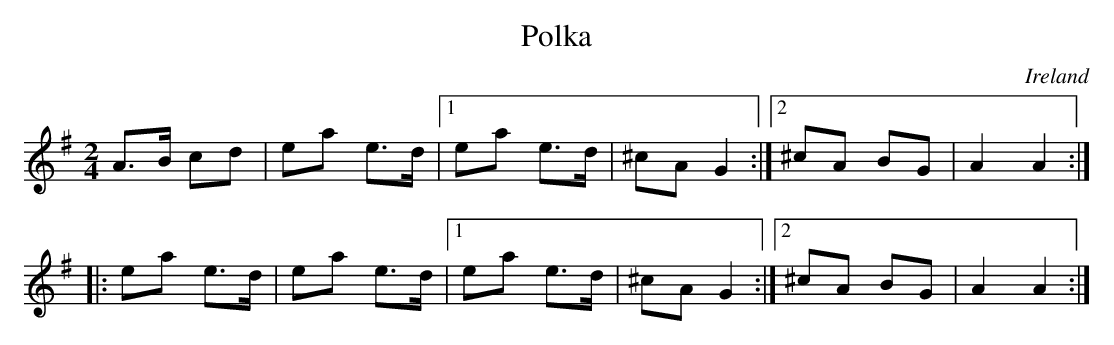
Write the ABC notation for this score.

X:1
T:Polka
L:1/8
M:2/4
O:Ireland
K:A dorian
A>B cd | ea e>d |1 ea e>d | ^cA G2 :|2\
^cA BG | A2A2 :|
|:ea e>d | ea e>d |1 ea e>d | ^cA G2 :|2\
^cA BG | A2 A2 :|
